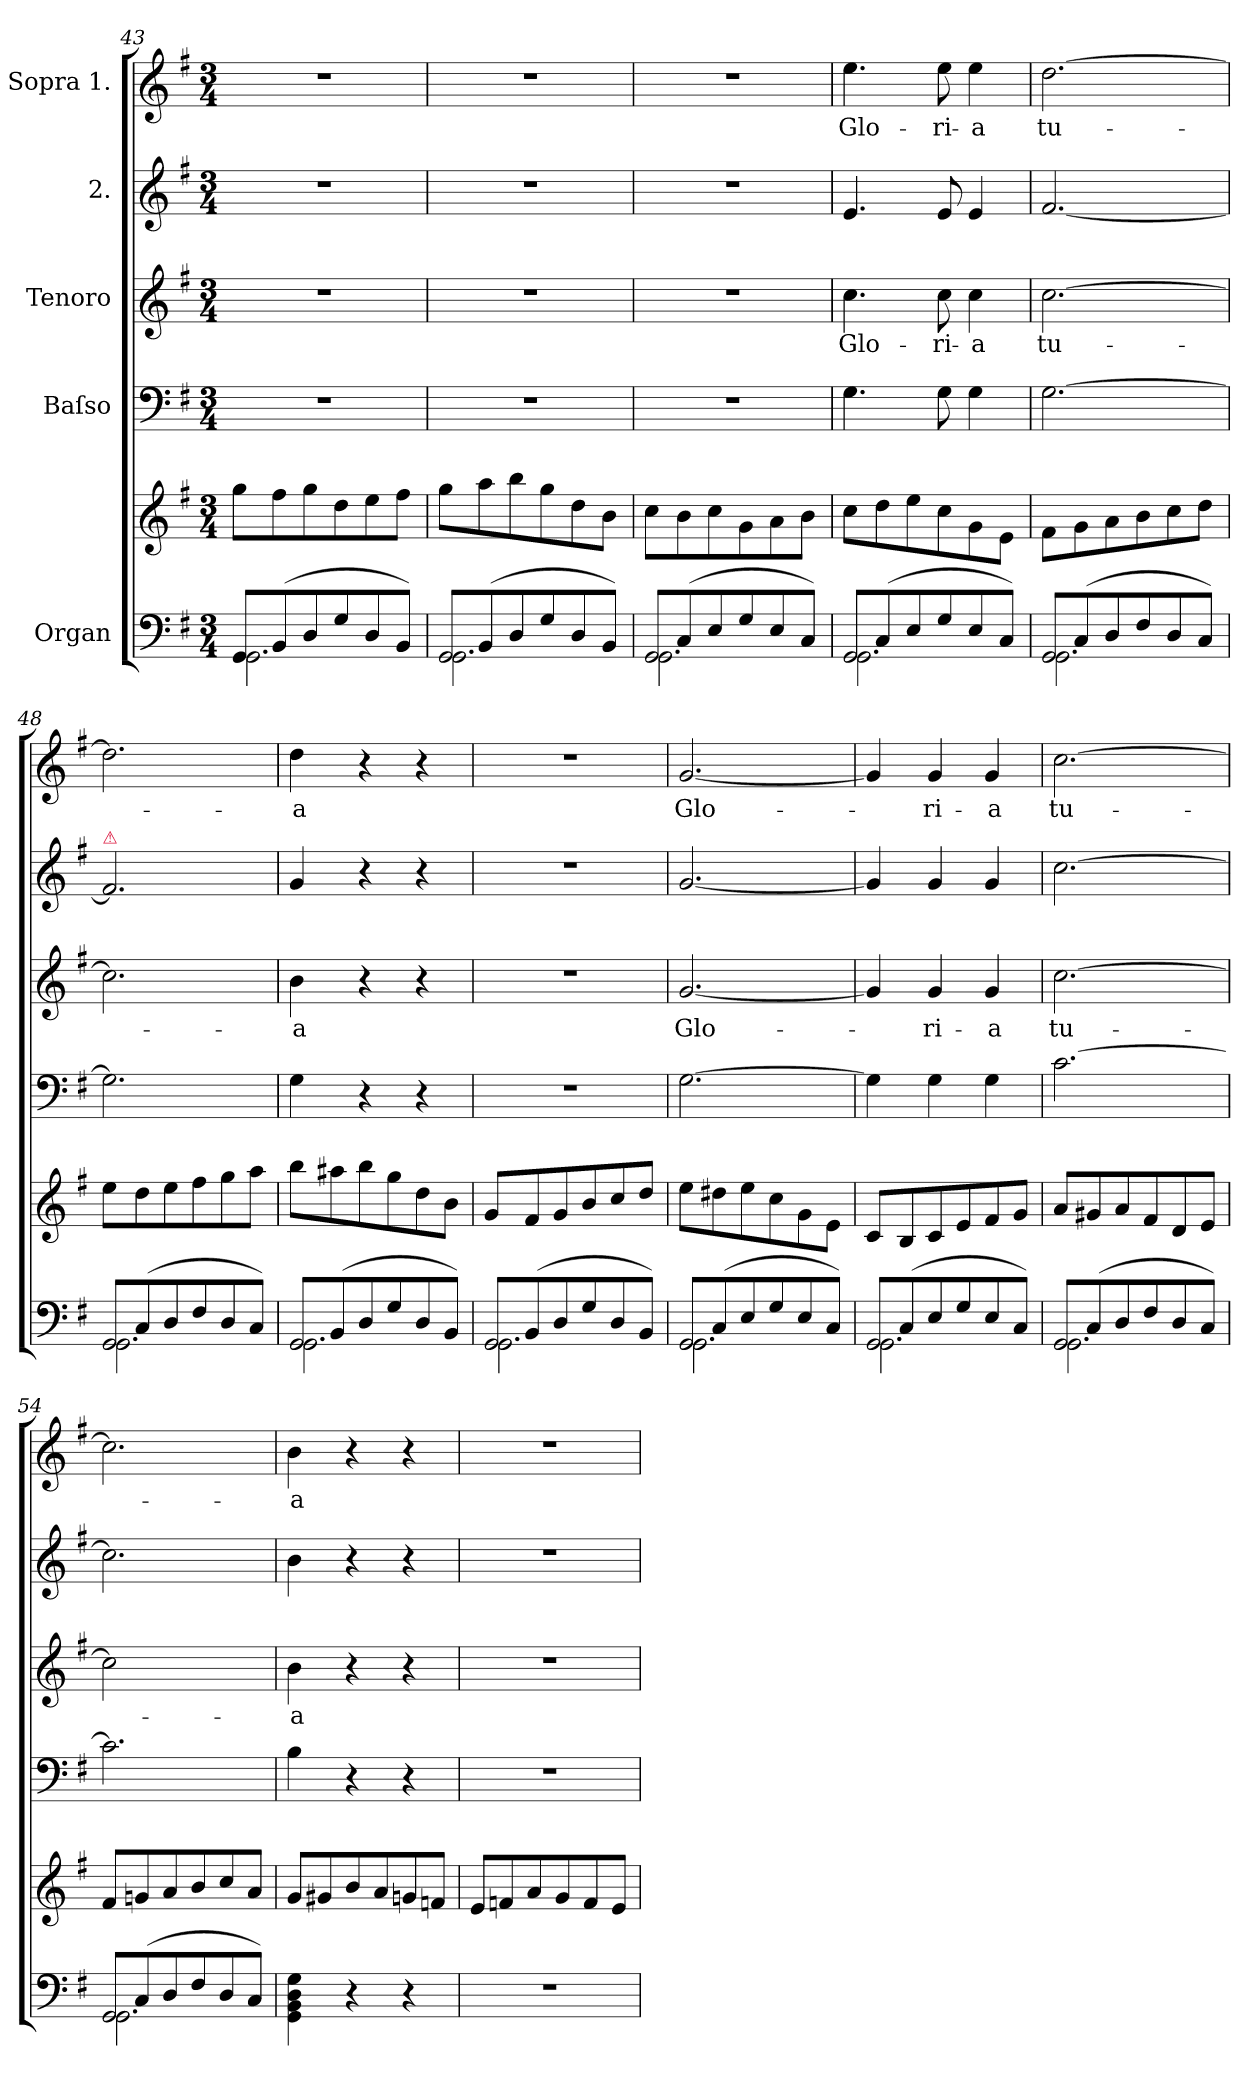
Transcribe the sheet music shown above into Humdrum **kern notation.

**kern	**kern	**kern	**kern	**text	**kern	**kern	**text
*part5	*part5	*part4	*part3	*part3	*part2	*part1	*part1
*staff6	*staff5	*staff4	*staff3	*staff3	*staff2	*staff1	*staff1
*I"Organ	*	*I"Baſso	*I"Tenoro	*	*I"2.	*I"Sopra 1.	*
*clefF4	*clefG2	*clefF4	*clefG2	*	*clefG2	*clefG2	*
*	*	*	*ITrd7c12	*	*	*	*
*k[f#]	*k[f#]	*k[f#]	*k[f#]	*	*k[f#]	*k[f#]	*
*M3/4	*M3/4	*M3/4	*M3/4	*	*M3/4	*M3/4	*
=43	=43	=43	=43	=43	=43	=43	=43
!LO:N:vis=2	!	!	!	!	!	!	!
*^	*	*	*	*	*	*	*
8GG/	2.GG\	8gg\L	2.r	2.r	.	2.r	2.r	.
(<8BB/	.	8ff#\	.	.	.	.	.	.
8D/	.	8gg\	.	.	.	.	.	.
8G/	.	8dd\	.	.	.	.	.	.
8D/	.	8ee\	.	.	.	.	.	.
8BB/J)	.	8ff#\J	.	.	.	.	.	.
=44	=44	=44	=44	=44	=44	=44	=44	=44
!LO:N:vis=2	!	!	!	!	!	!	!	!
8GG/	2.GG\	8gg\L	2.r	2.r	.	2.r	2.r	.
(<8BB/	.	8aa\	.	.	.	.	.	.
8D/	.	8bb\	.	.	.	.	.	.
8G/	.	8gg\	.	.	.	.	.	.
8D/	.	8dd\	.	.	.	.	.	.
8BB/J)	.	8b\J	.	.	.	.	.	.
=45	=45	=45	=45	=45	=45	=45	=45	=45
!LO:N:vis=2	!	!	!	!	!	!	!	!
8GG/	2.GG\	8cc\L	2.r	2.r	.	2.r	2.r	.
(<8C/	.	8b\	.	.	.	.	.	.
8E/	.	8cc\	.	.	.	.	.	.
8G/	.	8g\	.	.	.	.	.	.
8E/	.	8a\	.	.	.	.	.	.
8C/J)	.	8b\J	.	.	.	.	.	.
=46	=46	=46	=46	=46	=46	=46	=46	=46
!LO:N:vis=2	!	!	!	!	!	!	!	!
8GG/	2.GG\	8cc\L	4.G\	4.c\	Glo-	4.e/	4.ee\	Glo-
(<8C/	.	8dd\	.	.	.	.	.	.
8E/	.	8ee\	.	.	.	.	.	.
8G/	.	8cc\	8G\	8c\	-ri-	8e/	8ee\	-ri-
8E/	.	8g\	4G\	4c\	-a	4e/	4ee\	-a
8C/J)	.	8e\J	.	.	.	.	.	.
=47	=47	=47	=47	=47	=47	=47	=47	=47
!LO:N:vis=2	!	!	!	!	!	!	!	!
8GG/	2.GG\	8f#\L	[2.G\	[2.c\	tu-	[2.f#/	[2.dd\	tu-
(<8C/	.	8g\	.	.	.	.	.	.
8D/	.	8a\	.	.	.	.	.	.
8F#/	.	8b\	.	.	.	.	.	.
8D/	.	8cc\	.	.	.	.	.	.
8C/J)	.	8dd\J	.	.	.	.	.	.
=48	=48	=48	=48	=48	=48	=48	=48	=48
!	!	!	!	!	!	!LO:TX:a:color=crimson:t=⚠	!	!
!LO:N:vis=2	!	!	!	!	!	!	!	!
8GG/	2.GG\	8ee\L	2.G\]	2.c\]	.	2.f#/]	2.dd\]	.
(<8C/	.	8dd\	.	.	.	.	.	.
8D/	.	8ee\	.	.	.	.	.	.
8F#/	.	8ff#\	.	.	.	.	.	.
8D/	.	8gg\	.	.	.	.	.	.
8C/J)	.	8aa\J	.	.	.	.	.	.
=49	=49	=49	=49	=49	=49	=49	=49	=49
!LO:N:vis=2	!	!	!	!	!	!	!	!
8GG/	2.GG\	8bb\L	4G\	4B\	-a	4g/	4dd\	-a
(<8BB/	.	8aa#X\	.	.	.	.	.	.
8D/	.	8bb\	4r	4r	.	4r	4r	.
8G/	.	8gg\	.	.	.	.	.	.
8D/	.	8dd\	4r	4r	.	4r	4r	.
8BB/J)	.	8b\J	.	.	.	.	.	.
=50	=50	=50	=50	=50	=50	=50	=50	=50
!LO:N:vis=2	!	!	!	!	!	!	!	!
8GG/	2.GG\	8g/L	2.r	2.r	.	2.r	2.r	.
(<8BB/	.	8f#/	.	.	.	.	.	.
8D/	.	8g/	.	.	.	.	.	.
8G/	.	8b/	.	.	.	.	.	.
8D/	.	8cc/	.	.	.	.	.	.
8BB/J)	.	8dd/J	.	.	.	.	.	.
=51	=51	=51	=51	=51	=51	=51	=51	=51
!LO:N:vis=2	!	!	!	!	!	!	!	!
8GG/	2.GG\	8ee\L	[2.G\	[2.G/	Glo-	[2.g/	[2.g/	Glo-
(<8C/	.	8dd#X\	.	.	.	.	.	.
8E/	.	8ee\	.	.	.	.	.	.
8G/	.	8cc\	.	.	.	.	.	.
8E/	.	8g\	.	.	.	.	.	.
8C/J)	.	8e\J	.	.	.	.	.	.
=52	=52	=52	=52	=52	=52	=52	=52	=52
!LO:N:vis=2	!	!	!	!	!	!	!	!
8GG/	2.GG\	8c/L	4G\]	4G/]	.	4g/]	4g/]	.
(<8C/	.	8B/	.	.	.	.	.	.
8E/	.	8c/	4G\	4G/	-ri-	4g/	4g/	-ri-
8G/	.	8e/	.	.	.	.	.	.
8E/	.	8f#/	4G\	4G/	-a	4g/	4g/	-a
8C/J)	.	8g/J	.	.	.	.	.	.
=53	=53	=53	=53	=53	=53	=53	=53	=53
!LO:N:vis=2	!	!	!	!	!	!	!	!
8GG/	2.GG\	8a/L	[2.c\	[2.c\	tu-	[2.cc\	[2.cc\	tu-
(<8C/	.	8g#X/	.	.	.	.	.	.
8D/	.	8a/	.	.	.	.	.	.
8F#/	.	8f#/	.	.	.	.	.	.
8D/	.	8d/	.	.	.	.	.	.
8C/J)	.	8e/J	.	.	.	.	.	.
=54	=54	=54	=54	=54	=54	=54	=54	=54
!LO:N:vis=2	!	!	!	!LO:N:vis=2	!	!	!	!
8GG/	2.GG\	8f#/L	2.c\]	2.c\]	.	2.cc\]	2.cc\]	.
(<8C/	.	8gn/	.	.	.	.	.	.
8D/	.	8a/	.	.	.	.	.	.
8F#/	.	8b/	.	.	.	.	.	.
8D/	.	8cc/	.	.	.	.	.	.
8C/J)	.	8a/J	.	.	.	.	.	.
*v	*v	*	*	*	*	*	*	*
=55	=55	=55	=55	=55	=55	=55	=55
4GG\ 4BB\ 4D\ 4G\	8g/L	4B\	4B\	-a	4b\	4b\	a
.	8g#X/	.	.	.	.	.	.
4r	8b/	4r	4r	.	4r	4r	.
.	8a/	.	.	.	.	.	.
4r	8gn/	4r	4r	.	4r	4r	.
.	8fn/J	.	.	.	.	.	.
=56	=56	=56	=56	=56	=56	=56	=56
2.r	8e/L	2.r	2.r	.	2.r	2.r	.
.	8fn/	.	.	.	.	.	.
.	8a/	.	.	.	.	.	.
.	8g/	.	.	.	.	.	.
.	8f/	.	.	.	.	.	.
.	8e/J	.	.	.	.	.	.
=	=	=	=	=	=	=	=
*-	*-	*-	*-	*-	*-	*-	*-
